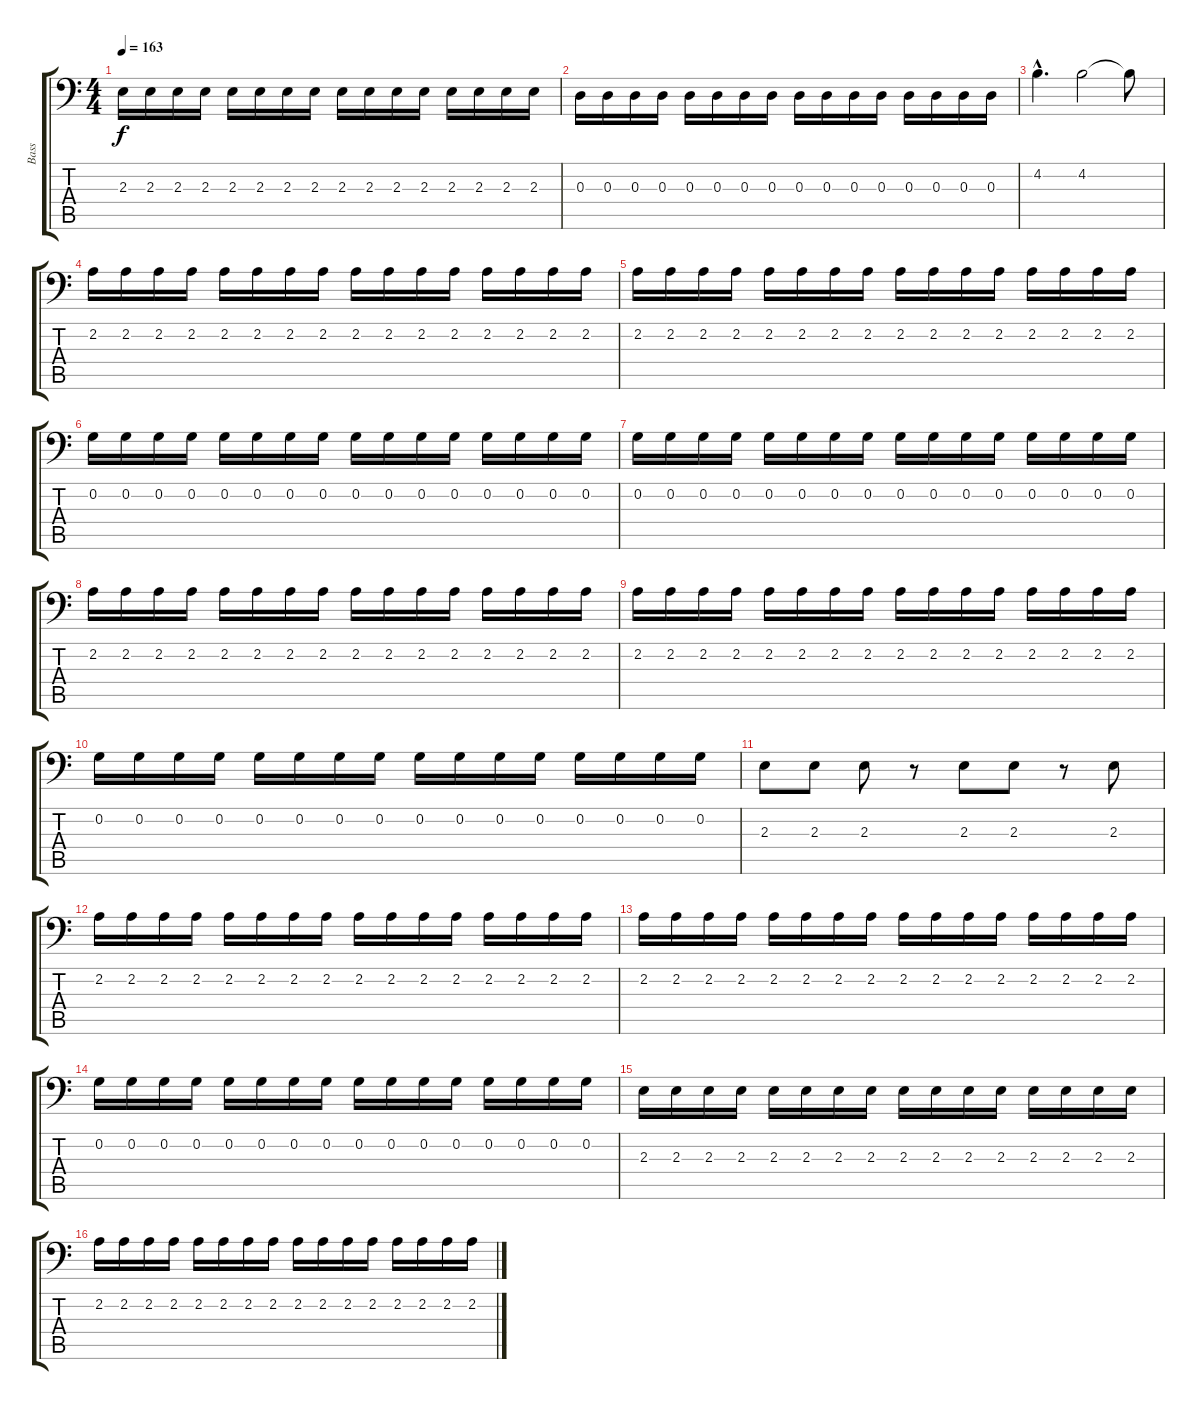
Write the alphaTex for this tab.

\track ("Bass" "Bass") {instrument electricbasspick}
\staff {score tabs}
\tuning (C3 G2 D2 A1 E1 B0) {hide}
\ts (4 4)
\tempo 163
\clef f4
\ks c
2.3.16{dy f} 2.3.16 2.3.16 2.3.16 2.3.16 2.3.16 2.3.16 2.3.16 2.3.16 2.3.16 2.3.16 2.3.16 2.3.16 2.3.16 2.3.16 2.3.16 |
0.3.16 0.3.16 0.3.16 0.3.16 0.3.16 0.3.16 0.3.16 0.3.16 0.3.16 0.3.16 0.3.16 0.3.16 0.3.16 0.3.16 0.3.16 0.3.16 |
4.2{hac}.4{d} 4.2.2 4.2{t}.8 |
2.2.16 2.2.16 2.2.16 2.2.16 2.2.16 2.2.16 2.2.16 2.2.16 2.2.16 2.2.16 2.2.16 2.2.16 2.2.16 2.2.16 2.2.16 2.2.16 |
2.2.16 2.2.16 2.2.16 2.2.16 2.2.16 2.2.16 2.2.16 2.2.16 2.2.16 2.2.16 2.2.16 2.2.16 2.2.16 2.2.16 2.2.16 2.2.16 |
0.2.16 0.2.16 0.2.16 0.2.16 0.2.16 0.2.16 0.2.16 0.2.16 0.2.16 0.2.16 0.2.16 0.2.16 0.2.16 0.2.16 0.2.16 0.2.16 |
0.2.16 0.2.16 0.2.16 0.2.16 0.2.16 0.2.16 0.2.16 0.2.16 0.2.16 0.2.16 0.2.16 0.2.16 0.2.16 0.2.16 0.2.16 0.2.16 |
2.2.16 2.2.16 2.2.16 2.2.16 2.2.16 2.2.16 2.2.16 2.2.16 2.2.16 2.2.16 2.2.16 2.2.16 2.2.16 2.2.16 2.2.16 2.2.16 |
2.2.16 2.2.16 2.2.16 2.2.16 2.2.16 2.2.16 2.2.16 2.2.16 2.2.16 2.2.16 2.2.16 2.2.16 2.2.16 2.2.16 2.2.16 2.2.16 |
0.2.16 0.2.16 0.2.16 0.2.16 0.2.16 0.2.16 0.2.16 0.2.16 0.2.16 0.2.16 0.2.16 0.2.16 0.2.16 0.2.16 0.2.16 0.2.16 |
2.3.8 2.3.8 2.3.8 r.8 2.3.8 2.3.8 r.8 2.3.8 |
2.2.16 2.2.16 2.2.16 2.2.16 2.2.16 2.2.16 2.2.16 2.2.16 2.2.16 2.2.16 2.2.16 2.2.16 2.2.16 2.2.16 2.2.16 2.2.16 |
2.2.16 2.2.16 2.2.16 2.2.16 2.2.16 2.2.16 2.2.16 2.2.16 2.2.16 2.2.16 2.2.16 2.2.16 2.2.16 2.2.16 2.2.16 2.2.16 |
0.2.16 0.2.16 0.2.16 0.2.16 0.2.16 0.2.16 0.2.16 0.2.16 0.2.16 0.2.16 0.2.16 0.2.16 0.2.16 0.2.16 0.2.16 0.2.16 |
2.3.16 2.3.16 2.3.16 2.3.16 2.3.16 2.3.16 2.3.16 2.3.16 2.3.16 2.3.16 2.3.16 2.3.16 2.3.16 2.3.16 2.3.16 2.3.16 |
2.2.16 2.2.16 2.2.16 2.2.16 2.2.16 2.2.16 2.2.16 2.2.16 2.2.16 2.2.16 2.2.16 2.2.16 2.2.16 2.2.16 2.2.16 2.2.16
